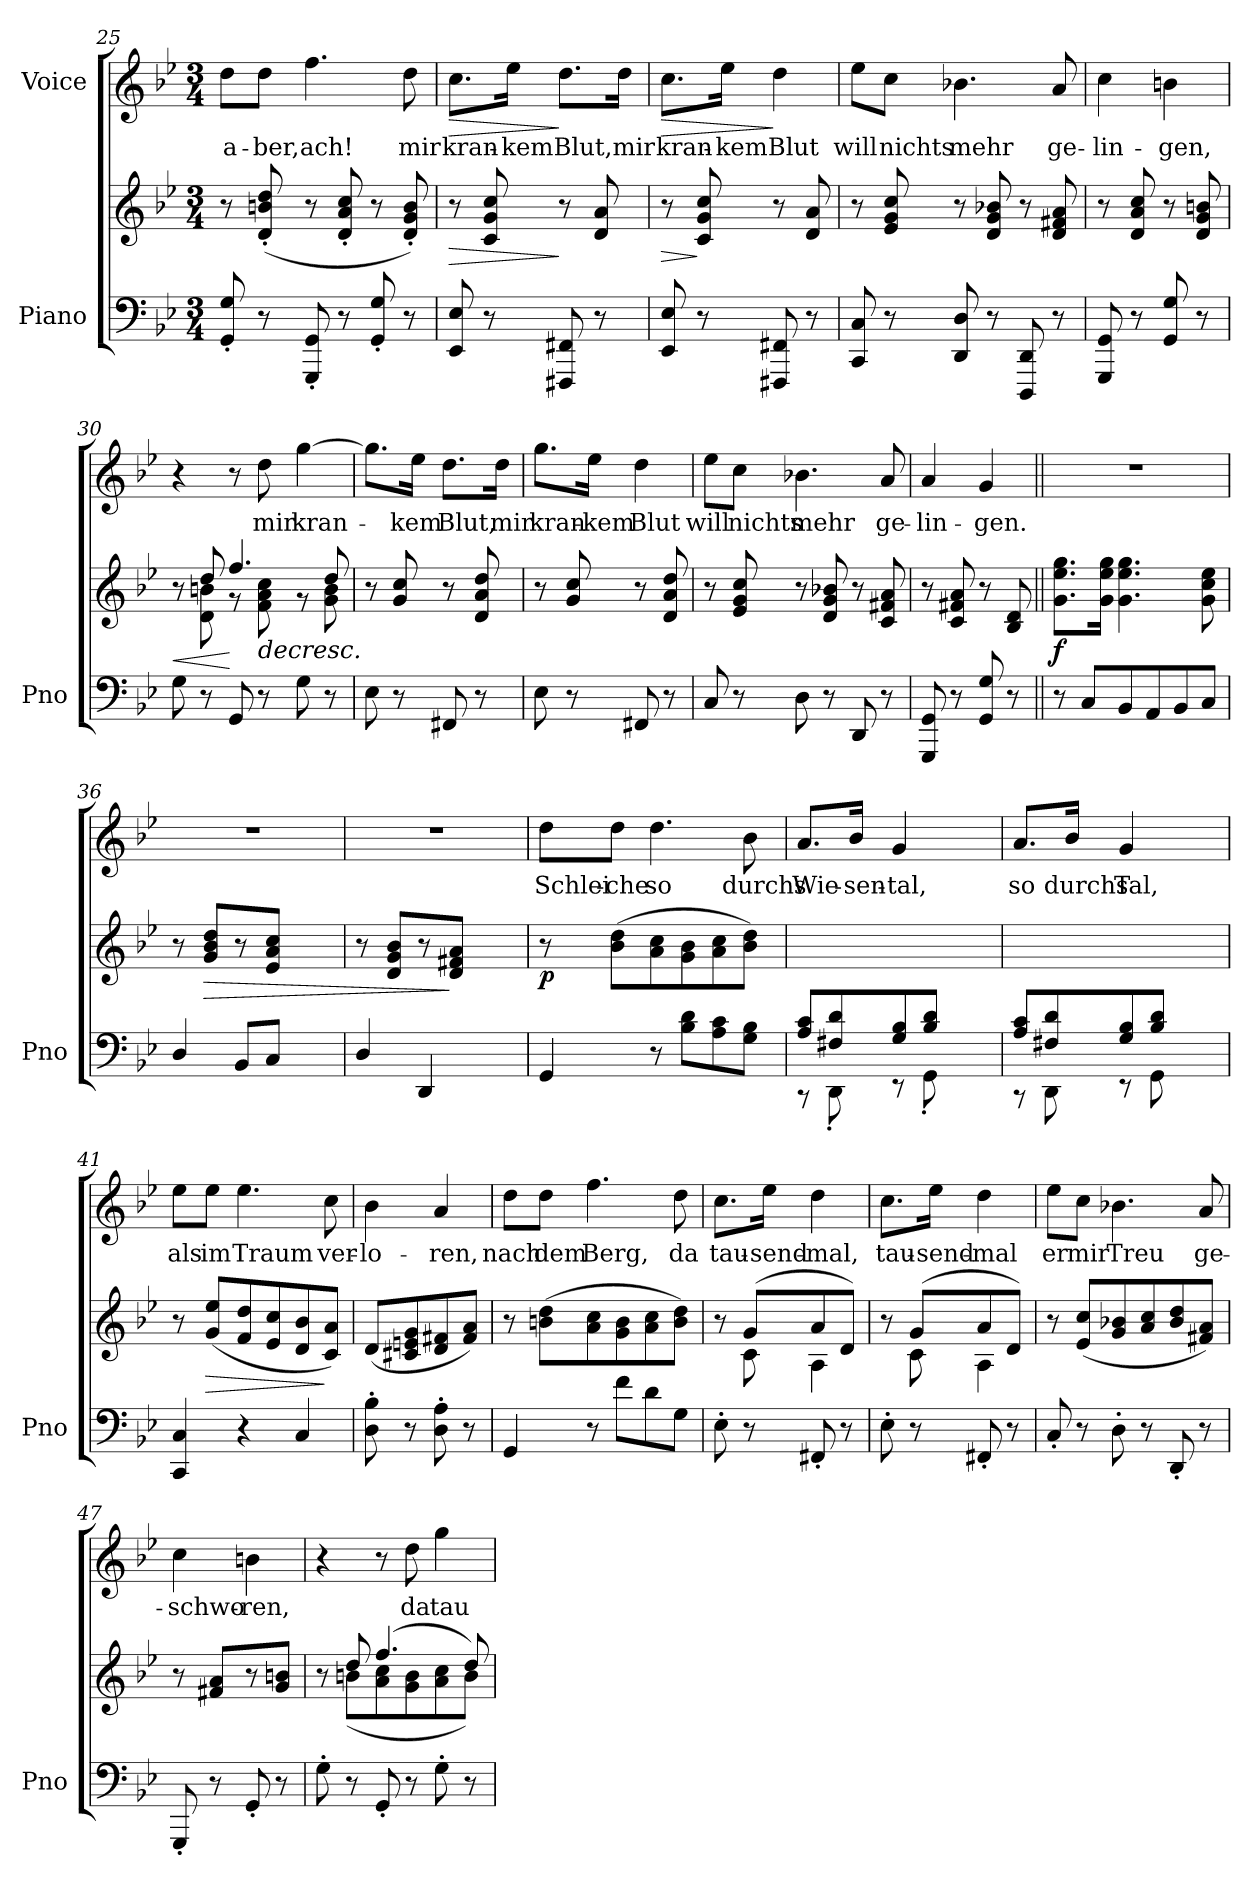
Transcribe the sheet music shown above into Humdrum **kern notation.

**kern	**kern	**dynam	**kern	**text	**dynam
*part2	*part2	*part2	*part1	*part1	*part1
*staff3	*staff2	*staff2/3	*staff1	*staff1	*staff1
*I"Piano	*	*	*I"Voice	*	*
*I'Pno	*	*	*	*	*
*clefF4	*clefG2	*	*clefG2	*	*
*k[b-e-]	*k[b-e-]	*	*k[b-e-]	*	*
*M3/4	*M3/4	*	*M3/4	*	*
=25	=25	=25	=25	=25	=25
!	!	!	!	!LO:LY:b	!
8GG/' 8G/'	8r	.	8dd\L	a-	.
!	!	!	!	!LO:LY:b	!
8r	(8d/' 8bn/' 8dd/'	.	8dd\J	-ber,	.
!	!	!	!	!LO:LY:b	!
8GGG/' 8GG/'	8r	.	4.ff\	ach!	.
8r	8d/' 8a/' 8cc/'	.	.	.	.
8GG/' 8G/'	8r	.	.	.	.
!	!	!	!	!LO:LY:b	!
8r	8d/' 8g/' 8b/')	.	8dd\	mir	.
=26	=26	=26	=26	=26	=26
!	!	!LO:HP:b	!	!LO:LY:b	!LO:HP:b
8EE-/ 8E-/	8r	>	8.cc\L	kran-	>
8r	8c/ 8g/ 8cc/	.	.	.	.
!	!	!	!	!LO:LY:b	!
.	.	.	16ee-\Jk	-kem	.
!	!	!	!	!LO:LY:b	!
8FFF#X/ 8FF#X/	8r	]	8.dd\L	Blut,	]
8r	8d/ 8a/	.	.	.	.
!	!	!	!	!LO:LY:b	!
.	.	.	16dd\Jk	mir	.
!!LO:LB:g=z
=27	=27	=27	=27	=27	=27
!	!	!LO:HP:b	!	!LO:LY:b	!LO:HP:b
8EE-/ 8E-/	8r	>	8.cc\L	kran-	>
8r	8c/ 8g/ 8cc/	]	.	.	.
!	!	!	!	!LO:LY:b	!
.	.	.	16ee-\Jk	-kem	.
!	!	!	!	!LO:LY:b	!
8FFF#X/ 8FF#X/	8r	.	4dd\	Blut	]
8r	8d/ 8a/	.	.	.	.
=28	=28	=28	=28	=28	=28
!	!	!	!	!LO:LY:b	!
8CC/ 8C/	8r	.	8ee-\L	will	.
!	!	!	!	!LO:LY:b	!
8r	8e-/ 8g/ 8cc/	.	8cc\J	nichts	.
!	!	!	!	!LO:LY:b	!
8DD/ 8D/	8r	.	4.b-X\	mehr	.
8r	8d/ 8g/ 8b-X/	.	.	.	.
8DDD/ 8DD/	8r	.	.	.	.
!	!	!	!	!LO:LY:b	!
8r	8d/ 8f#X/ 8a/	.	8a/	ge-	.
=29	=29	=29	=29	=29	=29
!	!	!	!	!LO:LY:b	!
8GGG/ 8GG/	8r	.	4cc\	-lin-	.
8r	8d/ 8a/ 8cc/	.	.	.	.
!	!	!	!	!LO:LY:b	!
8GG/ 8G/	8r	.	4bn\	-gen,	.
8r	8d/ 8g/ 8bn/	.	.	.	.
=30	=30	=30	=30	=30	=30
!	!	!LO:HP:b	!	!	!
*	*^	*	*	*	*
8G\	8r	8ryy	<	4r	.	.
8r	8dd/	8d\ 8bn\	.	.	.	.
8GG/	4.ff/	8r	[	8r	.	.
!	!	!	!LO:HP:b	!	!LO:LY:b	!
8r	.	8f\ 8a\ 8cc\	>	8dd\	mir	.
!	!	!	!	!	!LO:LY:b	!
8G\	.	8r	.	[4gg\	kran-	.
8r	8dd/	8g\ 8b\	.	.	.	.
*	*v	*v	*	*	*	*
!!LO:LB:g=z
=31	=31	=31	=31	=31	=31
8E-\	8r	.	8.gg\L]	.	.
8r	8g/ 8cc/	.	.	.	.
!	!	!	!	!LO:LY:b	!
.	.	.	16ee-\Jk	-kem	.
!	!	!	!	!LO:LY:b	!
8FF#X/	8r	.	8.dd\L	Blut,	.
8r	8d/ 8a/ 8dd/	.	.	.	.
!	!	!	!	!LO:LY:b	!
.	.	.	16dd\Jk	mir	.
=32	=32	=32	=32	=32	=32
!	!	!	!	!LO:LY:b	!
8E-\	8r	.	8.gg\L	kran-	.
8r	8g/ 8cc/	.	.	.	.
!	!	!	!	!LO:LY:b	!
.	.	.	16ee-\Jk	-kem	.
!	!	!	!	!LO:LY:b	!
8FF#X/	8r	.	4dd\	Blut	.
8r	8d/ 8a/ 8dd/	.	.	.	.
=33	=33	=33	=33	=33	=33
!	!	!	!	!LO:LY:b	!
8C/	8r	.	8ee-\L	will	.
!	!	!	!	!LO:LY:b	!
8r	8e-/ 8g/ 8cc/	.	8cc\J	nichts	.
!	!	!	!	!LO:LY:b	!
8D\	8r	.	4.b-X\	mehr	.
8r	8d/ 8g/ 8b-X/	.	.	.	.
8DD/	8r	.	.	.	.
!	!	!	!	!LO:LY:b	!
8r	8c/ 8f#X/ 8a/	.	8a/	ge-	.
=34	=34	=34	=34	=34	=34
!	!	!	!	!LO:LY:b	!
8GGG/ 8GG/	8r	.	4a/	-lin-	.
8r	8c/ 8f#X/ 8a/	.	.	.	.
!	!	!	!	!LO:LY:b	!
8GG/ 8G/	8r	.	4g/	-gen.	.
8r	8B-/ 8d/	.	.	.	.
!!LO:PB:g=z
=35||	=35||	=35||	=35||	=35||	=35||
!	!	!LO:DY:b	!	!	!
8r	8.g\ 8.ee-\ 8.gg\L	f	2.r	.	.
8C/L	.	.	.	.	.
.	16g\ 16ee-\ 16gg\Jk	.	.	.	.
8BB-/	4.g\ 4.ee-\ 4.gg\	.	.	.	.
8AA/	.	.	.	.	.
8BB-/	.	.	.	.	.
8C/J	8g\ 8cc\ 8ee-\	.	.	.	.
=36	=36	=36	=36	=36	=36
4D/	8r	.	2.r	.	.
!	!	!LO:HP:b	!	!	!
.	8g/ 8b-/ 8dd/L	>	.	.	.
8BB-/L	8r	.	.	.	.
8C/J	8e-/ 8a/ 8cc/J	.	.	.	.
4ryy	4ryy	.	.	.	.
=37	=37	=37	=37	=37	=37
4D/	8r	.	2.r	.	.
.	8d/ 8g/ 8b-/L	.	.	.	.
4DD/	8r	.	.	.	.
.	8d/ 8f#X/ 8a/J	]	.	.	.
4ryy	4ryy	.	.	.	.
=38	=38	=38	=38	=38	=38
!	!	!LO:DY:b	!	!LO:LY:b	!
4GG/	8r	p	8dd\L	Schlei-	.
!	!	!	!	!LO:LY:b	!
.	(8b-\ 8dd\L	.	8dd\J	-che	.
!	!	!	!	!LO:LY:b	!
8r	8a\ 8cc\	.	4.dd\	so	.
8B-\ 8d\L	8g\ 8b-\	.	.	.	.
8A\ 8c\	8a\ 8cc\	.	.	.	.
!	!	!	!	!LO:LY:b	!
8G\ 8B-\J	8b-\ 8dd\J)	.	8b-\	durchs	.
=39	=39	=39	=39	=39	=39
*^	*	*	*	*	*
!	!	!	!	!	!LO:LY:b	!
8A/ 8c/L	8r	2.ryy	.	8.a/L	Wie-	.
8F#X/ 8d/	8DD'\	.	.	.	.	.
!	!	!	!	!	!LO:LY:b	!
.	.	.	.	16b-/Jk	-sen-	.
!	!	!	!	!	!LO:LY:b	!
8G/ 8B-/	8r	.	.	4g/	-tal,	.
8B-/ 8d/J	8GG'\	.	.	.	.	.
4ryy	4ryy	.	.	4ryy	.	.
!!LO:LB:g=z
=40	=40	=40	=40	=40	=40	=40
!	!	!	!	!	!LO:LY:b	!
8A/ 8c/L	8r	2.ryy	.	8.a/L	so	.
8F#X/ 8d/	8DD\	.	.	.	.	.
!	!	!	!	!	!LO:LY:b	!
.	.	.	.	16b-/Jk	durchs	.
!	!	!	!	!	!LO:LY:b	!
8G/ 8B-/	8r	.	.	4g/	Tal,	.
8B-/ 8d/J	8GG\	.	.	.	.	.
4ryy	4ryy	.	.	4ryy	.	.
=41	=41	=41	=41	=41	=41	=41
!	!	!	!	!	!LO:LY:b	!
*v	*v	*	*	*	*	*
4CC/ 4C/	8r	.	8ee-\L	als	.
!	!	!LO:HP:b	!	!LO:LY:b	!
.	(8g/ 8ee-/L	>	8ee-\J	im	.
!	!	!	!	!LO:LY:b	!
4r	8f/ 8dd/	.	4.ee-\	Traum	.
.	8e-/ 8cc/	.	.	.	.
4C/	8d/ 8b-/	.	.	.	.
!	!	!	!	!LO:LY:b	!
.	8c/ 8a/J)	]	8cc\	ver-	.
=42	=42	=42	=42	=42	=42
!	!	!	!	!LO:LY:b	!
8D\' 8B-\'	(8d/L	.	4b-\	-lo-	.
8r	8c#X/ 8en/ 8g/	.	.	.	.
!	!	!	!	!LO:LY:b	!
8D\' 8A\'	8d/ 8f#X/	.	4a/	-ren,	.
8r	8f#/ 8a/J)	.	.	.	.
=43	=43	=43	=43	=43	=43
!	!	!	!	!LO:LY:b	!
4GG/	8r	.	8dd\L	nach	.
!	!	!	!	!LO:LY:b	!
.	(8bn\ 8dd\L	.	8dd\J	dem	.
!	!	!	!	!LO:LY:b	!
8r	8a\ 8cc\	.	4.ff\	Berg,	.
8f\L	8g\ 8b\	.	.	.	.
8d\	8a\ 8cc\	.	.	.	.
!	!	!	!	!LO:LY:b	!
8G\J	8b\ 8dd\J)	.	8dd\	da	.
!!LO:LB:g=z
=44	=44	=44	=44	=44	=44
*	*^	*	*	*	*
!	!	!	!	!	!LO:LY:b	!
8E-'\	8r	8ryy	.	8.cc\L	tau-	.
8r	(8g/L	8c\	.	.	.	.
!	!	!	!	!	!LO:LY:b	!
.	.	.	.	16ee-\Jk	-send-	.
!	!	!	!	!	!LO:LY:b	!
8FF#X'/	8a/	4A\	.	4dd\	-mal,	.
8r	8d/J)	.	.	.	.	.
=45	=45	=45	=45	=45	=45	=45
!	!	!	!	!	!LO:LY:b	!
8E-'\	8r	8ryy	.	8.cc\L	tau-	.
8r	(8g/L	8c\	.	.	.	.
!	!	!	!	!	!LO:LY:b	!
.	.	.	.	16ee-\Jk	-send-	.
!	!	!	!	!	!LO:LY:b	!
8FF#X'/	8a/	4A\	.	4dd\	-mal	.
8r	8d/J)	.	.	.	.	.
*	*v	*v	*	*	*	*
=46	=46	=46	=46	=46	=46
!	!	!	!	!LO:LY:b	!
8C'/	8r	.	8ee-\L	er	.
!	!	!	!	!LO:LY:b	!
8r	(8e-/ 8cc/L	.	8cc\J	mir	.
!	!	!	!	!LO:LY:b	!
8D'\	8g/ 8b-X/	.	4.b-X\	Treu	.
8r	8a/ 8cc/	.	.	.	.
8DD'/	8b-/ 8dd/	.	.	.	.
!	!	!	!	!LO:LY:b	!
8r	8f#X/ 8a/J)	.	8a/	ge-	.
=47	=47	=47	=47	=47	=47
!	!	!	!	!LO:LY:b	!
8GGG'/	8r	.	4cc\	-schwo-	.
8r	8f#X/ 8a/L	.	.	.	.
!	!	!	!	!LO:LY:b	!
8GG'/	8r	.	4bn\	-ren,	.
8r	8g/ 8bn/J	.	.	.	.
!!LO:LB:g=z
=48	=48	=48	=48	=48	=48
*	*^	*	*	*	*
8G'\	8r	8ryy	.	4r	.	.
8r	8dd/	(8bn\L	.	.	.	.
8GG'/	(4.ff/	8a\ 8cc\	.	8r	.	.
!	!	!	!	!	!LO:LY:b	!
8r	.	8g\ 8b\	]	8dd\	da	.
!	!	!	!	!	!LO:LY:b	!
8G'\	.	8a\ 8cc\	.	4gg\	tau-	.
8r	8dd/)	8b\J)	.	.	.	.
*	*v	*v	*	*	*	*
=	=	=	=	=	=
*-	*-	*-	*-	*-	*-
